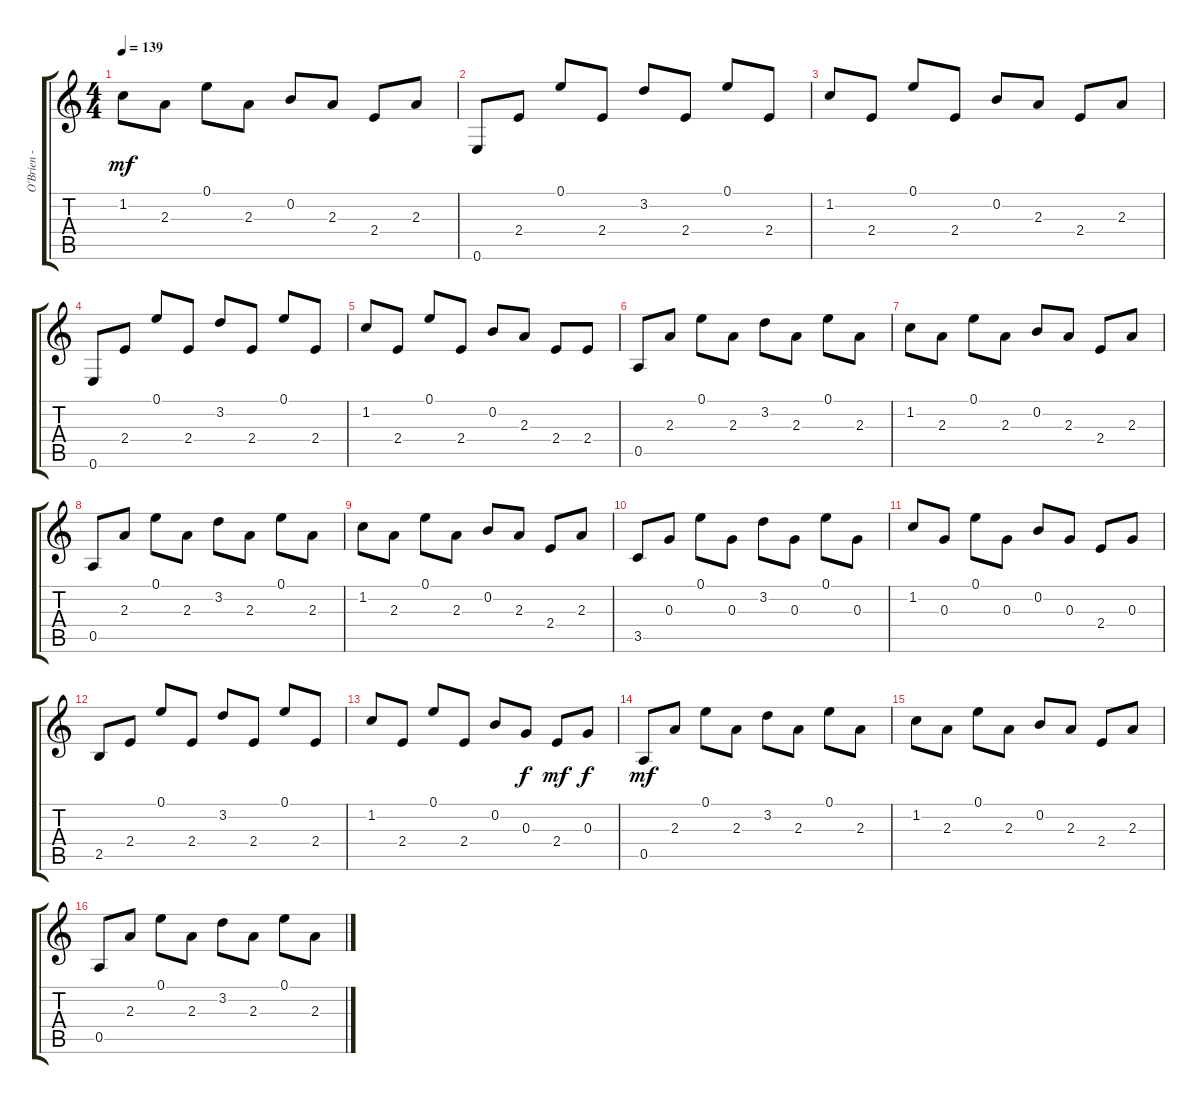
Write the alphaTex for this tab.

\track ("O'Brien - Acoustic Guitar" "O'Brien - ") {instrument acousticguitarsteel}
\staff {score tabs}
\tuning (E4 B3 G3 D3 A2 E2) {hide}
\ts (4 4)
\tempo 139
\clef g2
\ks c
1.2.8{dy mf} 2.3.8 0.1.8 2.3.8 0.2.8 2.3.8 2.4.8 2.3.8 |
0.6.8 2.4.8 0.1.8 2.4.8 3.2.8 2.4.8 0.1.8 2.4.8 |
1.2.8 2.4.8 0.1.8 2.4.8 0.2.8 2.3.8 2.4.8 2.3.8 |
0.6.8 2.4.8 0.1.8 2.4.8 3.2.8 2.4.8 0.1.8 2.4.8 |
1.2.8 2.4.8 0.1.8 2.4.8 0.2.8 2.3.8 2.4.8 2.4.8 |
0.5.8 2.3.8 0.1.8 2.3.8 3.2.8 2.3.8 0.1.8 2.3.8 |
1.2.8 2.3.8 0.1.8 2.3.8 0.2.8 2.3.8 2.4.8 2.3.8 |
0.5.8 2.3.8 0.1.8 2.3.8 3.2.8 2.3.8 0.1.8 2.3.8 |
1.2.8 2.3.8 0.1.8 2.3.8 0.2.8 2.3.8 2.4.8 2.3.8 |
3.5.8 0.3.8 0.1.8 0.3.8 3.2.8 0.3.8 0.1.8 0.3.8 |
1.2.8 0.3.8 0.1.8 0.3.8 0.2.8 0.3.8 2.4.8 0.3.8 |
2.5.8 2.4.8 0.1.8 2.4.8 3.2.8 2.4.8 0.1.8 2.4.8 |
1.2.8 2.4.8 0.1.8 2.4.8 0.2.8 0.3.8{dy f} 2.4.8{dy mf} 0.3.8{dy f} |
0.5.8{dy mf} 2.3.8 0.1.8 2.3.8 3.2.8 2.3.8 0.1.8 2.3.8 |
1.2.8 2.3.8 0.1.8 2.3.8 0.2.8 2.3.8 2.4.8 2.3.8 |
0.5.8 2.3.8 0.1.8 2.3.8 3.2.8 2.3.8 0.1.8 2.3.8
